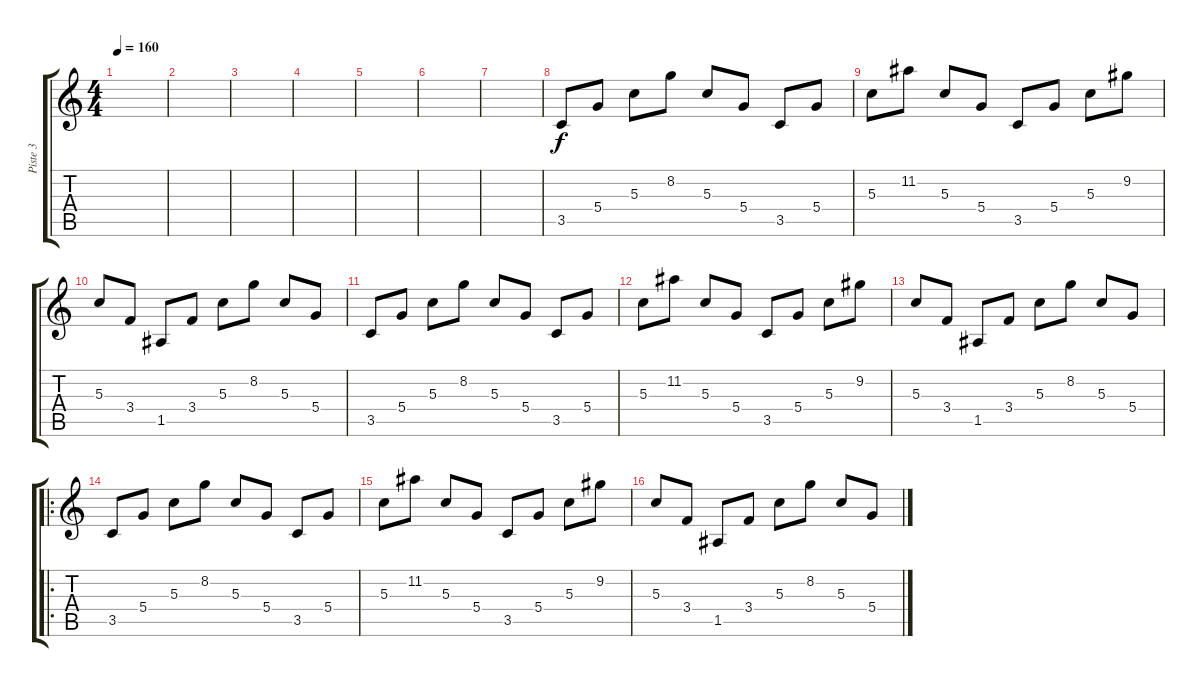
\track ("Piste 3" "Piste 3") {instrument acousticguitarsteel}
\staff {score tabs}
\tuning (E4 B3 G3 D3 A2 E2) {hide}
\ts (4 4)
\tempo 160
\clef g2
\ks c
|
|
|
|
|
|
|
3.5.8 5.4.8 5.3.8 8.2.8 5.3.8 5.4.8 3.5.8 5.4.8 |
5.3.8 11.2.8 5.3.8 5.4.8 3.5.8 5.4.8 5.3.8 9.2.8 |
5.3.8 3.4.8 1.5.8 3.4.8 5.3.8 8.2.8 5.3.8 5.4.8 |
3.5.8 5.4.8 5.3.8 8.2.8 5.3.8 5.4.8 3.5.8 5.4.8 |
5.3.8 11.2.8 5.3.8 5.4.8 3.5.8 5.4.8 5.3.8 9.2.8 |
5.3.8 3.4.8 1.5.8 3.4.8 5.3.8 8.2.8 5.3.8 5.4.8 |
\ro
3.5.8 5.4.8 5.3.8 8.2.8 5.3.8 5.4.8 3.5.8 5.4.8 |
5.3.8 11.2.8 5.3.8 5.4.8 3.5.8 5.4.8 5.3.8 9.2.8 |
5.3.8 3.4.8 1.5.8 3.4.8 5.3.8 8.2.8 5.3.8 5.4.8
